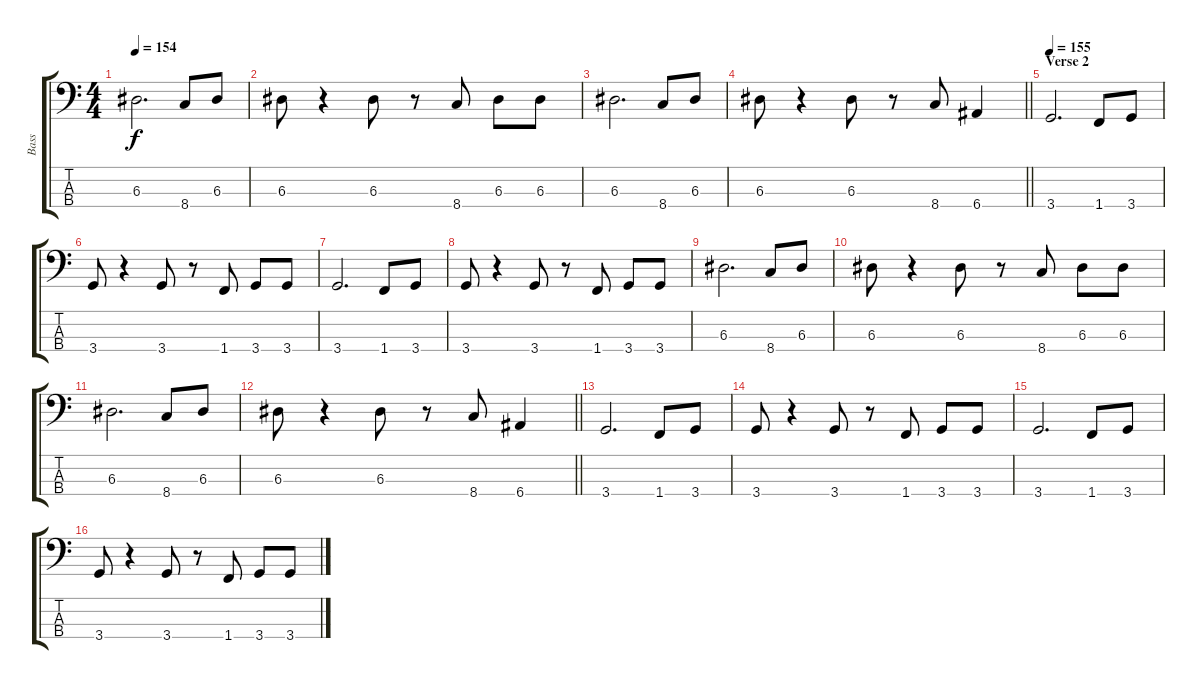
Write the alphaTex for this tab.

\track ("Bass" "Bass") {instrument electricbassfinger}
\staff {score tabs}
\tuning (G2 D2 A1 E1) {hide}
\ts (4 4)
\tempo 154
\clef f4
\ks c
6.3.2{d dy f} 8.4.8 6.3.8 |
6.3.8 r.4 6.3.8 r.8 8.4.8 6.3.8 6.3.8 |
6.3.2{d} 8.4.8 6.3.8 |
\barLineRight lightlight
6.3.8 r.4 6.3.8 r.8 8.4.8 6.4.4 |
\section ("" "Verse 2")
\tempo 155
3.4.2{d} 1.4.8 3.4.8 |
3.4.8 r.4 3.4.8 r.8 1.4.8 3.4.8 3.4.8 |
3.4.2{d} 1.4.8 3.4.8 |
3.4.8 r.4 3.4.8 r.8 1.4.8 3.4.8 3.4.8 |
6.3.2{d} 8.4.8 6.3.8 |
6.3.8 r.4 6.3.8 r.8 8.4.8 6.3.8 6.3.8 |
6.3.2{d} 8.4.8 6.3.8 |
\barLineRight lightlight
6.3.8 r.4 6.3.8 r.8 8.4.8 6.4.4 |
3.4.2{d} 1.4.8 3.4.8 |
3.4.8 r.4 3.4.8 r.8 1.4.8 3.4.8 3.4.8 |
3.4.2{d} 1.4.8 3.4.8 |
3.4.8 r.4 3.4.8 r.8 1.4.8 3.4.8 3.4.8
